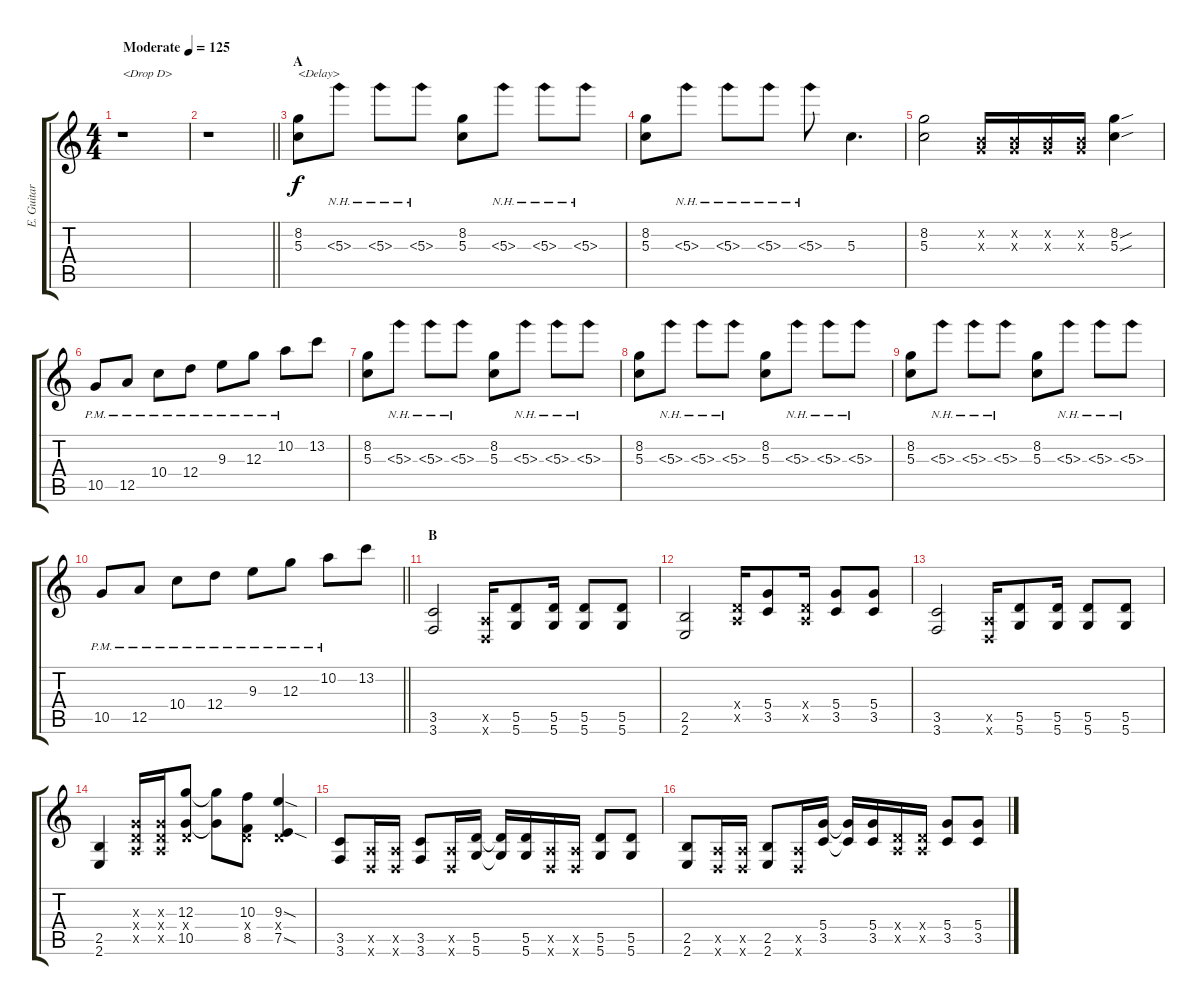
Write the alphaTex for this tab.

\track ("E. Guitar II" "E. Guitar ") {instrument overdrivenguitar}
\staff {score tabs}
\tuning (E4 B3 G3 D3 A2 D2) {hide}
\ts (4 4)
\tempo (125 "Moderate")
\clef g2
\ks c
r.1{txt "<Drop D>" dy f instrument overdrivenguitar} |
\barLineRight lightlight
r.1 |
\section ("" "A")
(8.2 5.3).8{txt "<Delay>"} 5.3{nh}.8 5.3{nh}.8 5.3{nh}.8 (8.2 5.3).8 5.3{nh}.8 5.3{nh}.8 5.3{nh}.8 |
(8.2 5.3).8 5.3{nh}.8 5.3{nh}.8 5.3{nh}.8 5.3{nh}.8 5.3.4{d} |
(8.2 5.3).2 (0.2{x} 0.3{x}).16 (0.2{x} 0.3{x}).16 (0.2{x} 0.3{x}).16 (0.2{x} 0.3{x}).16 (8.2{sou} 5.3{sou}).4 |
10.5{pm}.8 12.5{pm}.8 10.4{pm}.8 12.4{pm}.8 9.3{pm}.8 12.3{pm}.8 10.2{pm}.8 13.2.8 |
(8.2 5.3).8 5.3{nh}.8 5.3{nh}.8 5.3{nh}.8 (8.2 5.3).8 5.3{nh}.8 5.3{nh}.8 5.3{nh}.8 |
(8.2 5.3).8 5.3{nh}.8 5.3{nh}.8 5.3{nh}.8 (8.2 5.3).8 5.3{nh}.8 5.3{nh}.8 5.3{nh}.8 |
(8.2 5.3).8 5.3{nh}.8 5.3{nh}.8 5.3{nh}.8 (8.2 5.3).8 5.3{nh}.8 5.3{nh}.8 5.3{nh}.8 |
\barLineRight lightlight
10.5{pm}.8 12.5{pm}.8 10.4{pm}.8 12.4{pm}.8 9.3{pm}.8 12.3{pm}.8 10.2{pm}.8 13.2.8 |
\section ("" "B")
(3.5 3.6).2 (0.5{x} 0.6{x}).16 (5.5 5.6).8 (5.5 5.6).16 (5.5 5.6).8 (5.5 5.6).8 |
(2.5 2.6).2 (0.4{x} 0.5{x}).16 (5.4 3.5).8 (0.4{x} 0.5{x}).16 (5.4 3.5).8 (5.4 3.5).8 |
(3.5 3.6).2 (0.5{x} 0.6{x}).16 (5.5 5.6).8 (5.5 5.6).16 (5.5 5.6).8 (5.5 5.6).8 |
(2.5 2.6).4 (0.3{x} 0.4{x} 0.5{x}).16 (0.3{x} 0.4{x} 0.5{x}).16 (12.3 0.4{x} 10.5).8 (12.3{t} 10.5{t}).8 (10.3 0.4{x} 8.5).8 (9.3{sod} 0.4{x} 7.5{sod}).4 |
(3.5 3.6).8 (0.5{x} 0.6{x}).16 (0.5{x} 0.6{x}).16 (3.5 3.6).8 (0.5{x} 0.6{x}).16 (5.5 5.6).16 (5.5{t} 5.6{t}).16 (5.5 5.6).16 (0.5{x} 0.6{x}).16 (0.5{x} 0.6{x}).16 (5.5 5.6).8 (5.5 5.6).8 |
(2.5 2.6).8 (0.5{x} 0.6{x}).16 (0.5{x} 0.6{x}).16 (2.5 2.6).8 (0.5{x} 0.6{x}).16 (5.4 3.5).16 (5.4{t} 3.5{t}).16 (5.4 3.5).16 (0.4{x} 0.5{x}).16 (0.4{x} 0.5{x}).16 (5.4 3.5).8 (5.4 3.5).8
